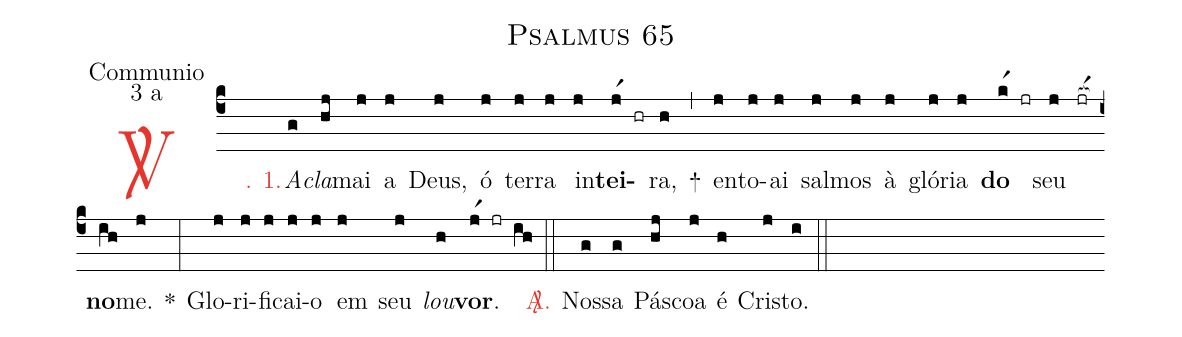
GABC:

name: Psalmus 65;
office-part: Communio;
mode: 3;
mode-differentia: a;
%%
(c4)

<c><sp>V/</sp>. 1.</c>() <i>A</i>(g)<i>cla</i>(hj)mai(j) a(j) Deus,(j) ó(j) ter(j)ra(j) in(j)<b>tei</b>(jr1 hr)ra,(h) +(,) en(j)to(j)ai(j) sal(j)mos(j) à(j) gló(j)ria(j) <b>do</b>(kr1 jr) seu(j) (jr[ocba:1{])<b>no</b>(ih[ocba:0}])me.(j) *(:) Glo(j)ri(j)fi(j)cai-(j)o(j) em(j) seu(j) <i>lou</i>(h)<b>vor</b>.(jr1 jr ih)

(::)

<nlba><c><sp>A/</sp>.</c>() Nos</nlba>(g)sa(g) Pás(hj)coa(j) é(h) Cris(j)to.(i)

(::)
